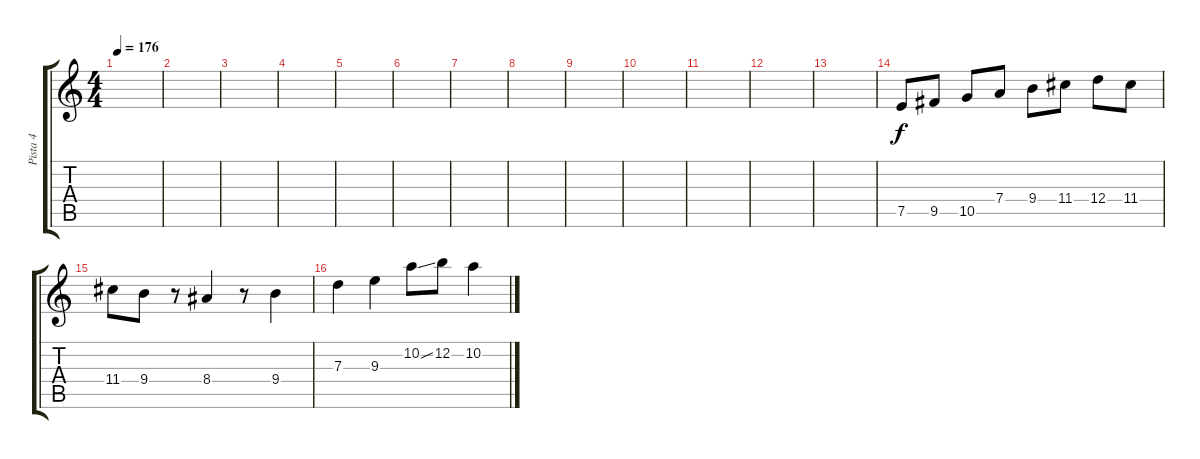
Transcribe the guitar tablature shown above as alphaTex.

\track ("Pista 4" "Pista 4") {instrument acousticguitarnylon}
\staff {score tabs}
\tuning (E4 B3 G3 D3 A2 E2) {hide}
\ts (4 4)
\tempo 176
\clef g2
\ks c
|
|
|
|
|
|
|
|
|
|
|
|
|
7.5.8 9.5.8 10.5.8 7.4.8 9.4.8 11.4.8 12.4.8 11.4.8 |
11.4.8 9.4.8 r.8 8.4.4 r.8 9.4.4 |
7.3.4 9.3.4 10.2{ss}.8 12.2.8 10.2.4
